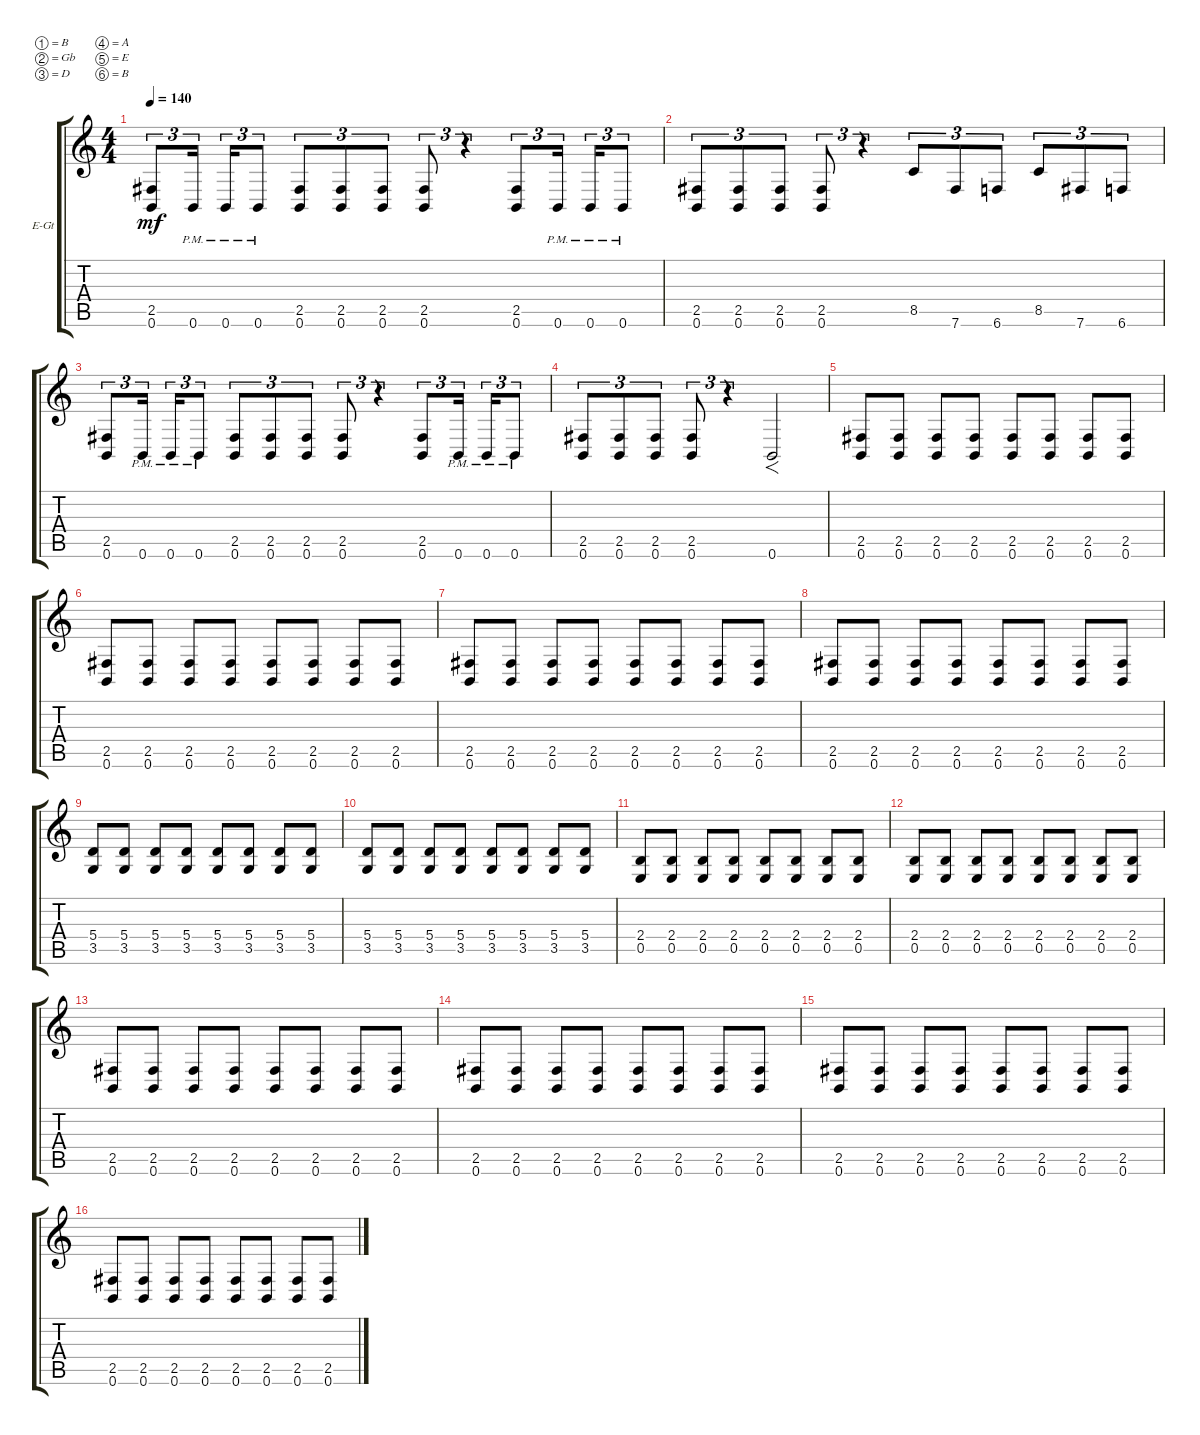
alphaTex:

\bracketExtendMode groupsimilarinstruments
\firstSystemTrackNameOrientation horizontal
\otherSystemsTrackNameOrientation horizontal
\track ("Electric Guitar 1" "E-Gt") {instrument distortionguitar}
\staff {score tabs}
\tuning (B3 Gb3 D3 A2 E2 B1)
\ts (4 4)
\tempo 140
\clef g2
\ks c
(0.6 2.5).8{tu (3 2) dy mf} 0.6{pm}.16{tu (3 2)} 0.6{pm}.16{tu (3 2)} 0.6{pm}.8{tu (3 2)} (0.6 2.5).8{tu (3 2)} (0.6 2.5).8{tu (3 2)} (0.6 2.5).8{tu (3 2)} (0.6 2.5).8{tu (3 2)} r.4{tu (3 2)} (0.6 2.5).8{tu (3 2)} 0.6{pm}.16{tu (3 2)} 0.6{pm}.16{tu (3 2)} 0.6{pm}.8{tu (3 2)} |
(0.6 2.5).8{tu (3 2)} (0.6 2.5).8{tu (3 2)} (0.6 2.5).8{tu (3 2)} (0.6 2.5).8{tu (3 2)} r.4{tu (3 2)} 8.5.8{tu (3 2)} 7.6.8{tu (3 2)} 6.6.8{tu (3 2)} 8.5.8{tu (3 2)} 7.6.8{tu (3 2)} 6.6.8{tu (3 2)} |
(0.6 2.5).8{tu (3 2)} 0.6{pm}.16{tu (3 2)} 0.6{pm}.16{tu (3 2)} 0.6{pm}.8{tu (3 2)} (0.6 2.5).8{tu (3 2)} (0.6 2.5).8{tu (3 2)} (0.6 2.5).8{tu (3 2)} (0.6 2.5).8{tu (3 2)} r.4{tu (3 2)} (0.6 2.5).8{tu (3 2)} 0.6{pm}.16{tu (3 2)} 0.6{pm}.16{tu (3 2)} 0.6{pm}.8{tu (3 2)} |
(0.6 2.5).8{tu (3 2)} (0.6 2.5).8{tu (3 2)} (0.6 2.5).8{tu (3 2)} (0.6 2.5).8{tu (3 2)} r.4{tu (3 2)} 0.6.2{f} |
(0.6 2.5).8 (2.5 0.6).8 (0.6 2.5).8 (0.6 2.5).8 (0.6 2.5).8 (0.6 2.5).8 (0.6 2.5).8 (0.6 2.5).8 |
(0.6 2.5).8 (0.6 2.5).8 (0.6 2.5).8 (0.6 2.5).8 (0.6 2.5).8 (0.6 2.5).8 (0.6 2.5).8 (0.6 2.5).8 |
(0.6 2.5).8 (2.5 0.6).8 (0.6 2.5).8 (0.6 2.5).8 (0.6 2.5).8 (0.6 2.5).8 (0.6 2.5).8 (0.6 2.5).8 |
(0.6 2.5).8 (0.6 2.5).8 (0.6 2.5).8 (0.6 2.5).8 (0.6 2.5).8 (0.6 2.5).8 (0.6 2.5).8 (0.6 2.5).8 |
(3.5 5.4).8 (3.5 5.4).8 (3.5 5.4).8 (3.5 5.4).8 (3.5 5.4).8 (3.5 5.4).8 (3.5 5.4).8 (3.5 5.4).8 |
(3.5 5.4).8 (3.5 5.4).8 (3.5 5.4).8 (3.5 5.4).8 (3.5 5.4).8 (3.5 5.4).8 (3.5 5.4).8 (3.5 5.4).8 |
(0.5 2.4).8 (0.5 2.4).8 (0.5 2.4).8 (0.5 2.4).8 (0.5 2.4).8 (0.5 2.4).8 (0.5 2.4).8 (0.5 2.4).8 |
(0.5 2.4).8 (0.5 2.4).8 (0.5 2.4).8 (0.5 2.4).8 (0.5 2.4).8 (0.5 2.4).8 (0.5 2.4).8 (0.5 2.4).8 |
(0.6 2.5).8 (2.5 0.6).8 (0.6 2.5).8 (0.6 2.5).8 (0.6 2.5).8 (0.6 2.5).8 (0.6 2.5).8 (0.6 2.5).8 |
(0.6 2.5).8 (0.6 2.5).8 (0.6 2.5).8 (0.6 2.5).8 (0.6 2.5).8 (0.6 2.5).8 (0.6 2.5).8 (0.6 2.5).8 |
(0.6 2.5).8 (2.5 0.6).8 (0.6 2.5).8 (0.6 2.5).8 (0.6 2.5).8 (0.6 2.5).8 (0.6 2.5).8 (0.6 2.5).8 |
(0.6 2.5).8 (0.6 2.5).8 (0.6 2.5).8 (0.6 2.5).8 (0.6 2.5).8 (0.6 2.5).8 (0.6 2.5).8 (0.6 2.5).8
